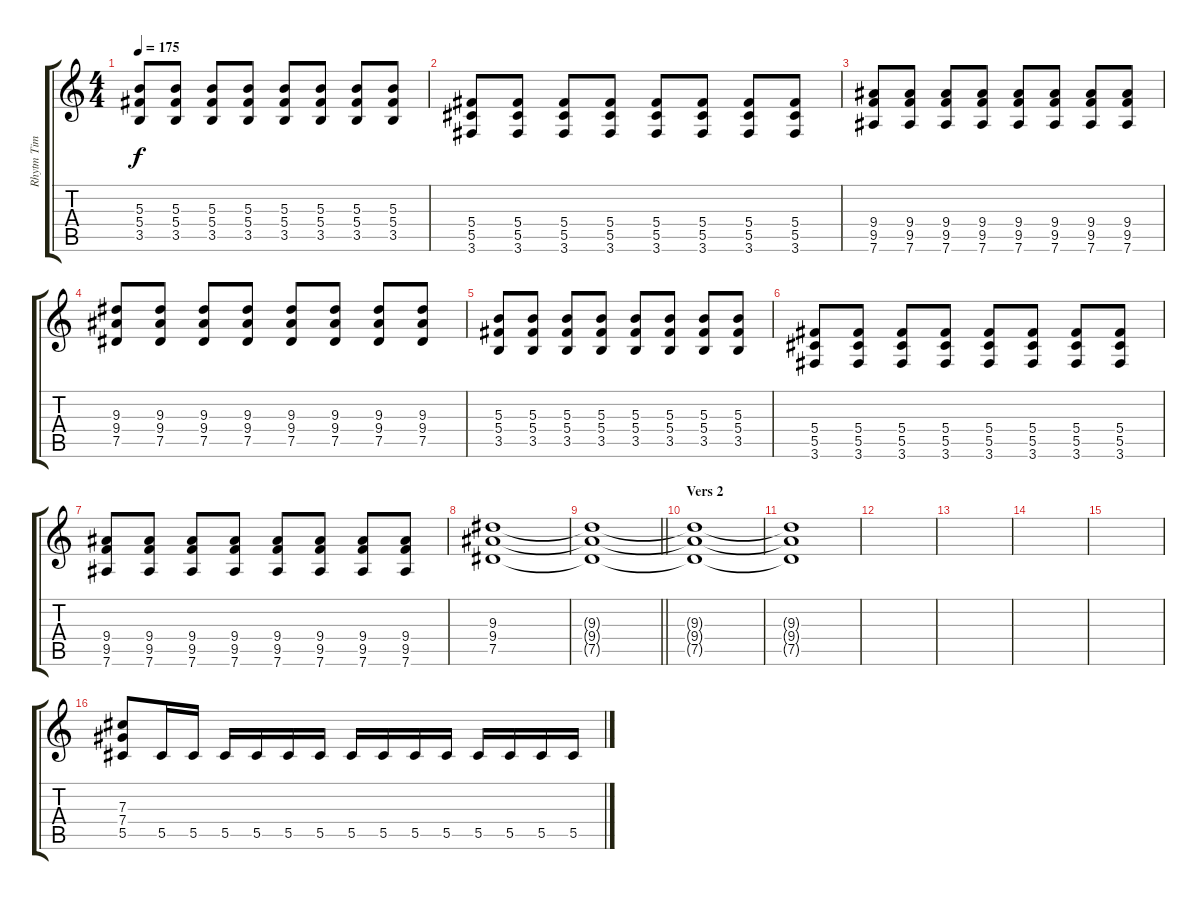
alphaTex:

\track ("Rhytm Tim" "Rhytm Tim") {instrument distortionguitar}
\staff {score tabs}
\tuning (Eb4 Bb3 Gb3 Db3 Ab2 Eb2) {hide}
\ts (4 4)
\tempo 175
\clef g2
\ks c
(5.3 5.4 3.5).8{dy f} (5.3 5.4 3.5).8 (5.3 5.4 3.5).8 (5.3 5.4 3.5).8 (5.3 5.4 3.5).8 (5.3 5.4 3.5).8 (5.3 5.4 3.5).8 (5.3 5.4 3.5).8 |
(5.4 5.5 3.6).8 (5.4 5.5 3.6).8 (5.4 5.5 3.6).8 (5.4 5.5 3.6).8 (5.4 5.5 3.6).8 (5.4 5.5 3.6).8 (5.4 5.5 3.6).8 (5.4 5.5 3.6).8 |
(9.4 9.5 7.6).8 (9.4 9.5 7.6).8 (9.4 9.5 7.6).8 (9.4 9.5 7.6).8 (9.4 9.5 7.6).8 (9.4 9.5 7.6).8 (9.4 9.5 7.6).8 (9.4 9.5 7.6).8 |
(9.3 9.4 7.5).8 (9.3 9.4 7.5).8 (9.3 9.4 7.5).8 (9.3 9.4 7.5).8 (9.3 9.4 7.5).8 (9.3 9.4 7.5).8 (9.3 9.4 7.5).8 (9.3 9.4 7.5).8 |
(5.3 5.4 3.5).8 (5.3 5.4 3.5).8 (5.3 5.4 3.5).8 (5.3 5.4 3.5).8 (5.3 5.4 3.5).8 (5.3 5.4 3.5).8 (5.3 5.4 3.5).8 (5.3 5.4 3.5).8 |
(5.4 5.5 3.6).8 (5.4 5.5 3.6).8 (5.4 5.5 3.6).8 (5.4 5.5 3.6).8 (5.4 5.5 3.6).8 (5.4 5.5 3.6).8 (5.4 5.5 3.6).8 (5.4 5.5 3.6).8 |
(9.4 9.5 7.6).8 (9.4 9.5 7.6).8 (9.4 9.5 7.6).8 (9.4 9.5 7.6).8 (9.4 9.5 7.6).8 (9.4 9.5 7.6).8 (9.4 9.5 7.6).8 (9.4 9.5 7.6).8 |
(9.3 9.4 7.5).1{volume 0} |
\barLineRight lightlight
(9.3{t} 9.4{t} 7.5{t}).1 |
\section ("" "Vers 2")
(9.3{t} 9.4{t} 7.5{t}).1 |
(9.3{t} 9.4{t} 7.5{t}).1 |
|
|
|
|
(7.3 7.4 5.5).8{volume 13} 5.5.16 5.5.16 5.5.16 5.5.16 5.5.16 5.5.16 5.5.16 5.5.16 5.5.16 5.5.16 5.5.16 5.5.16 5.5.16 5.5.16
